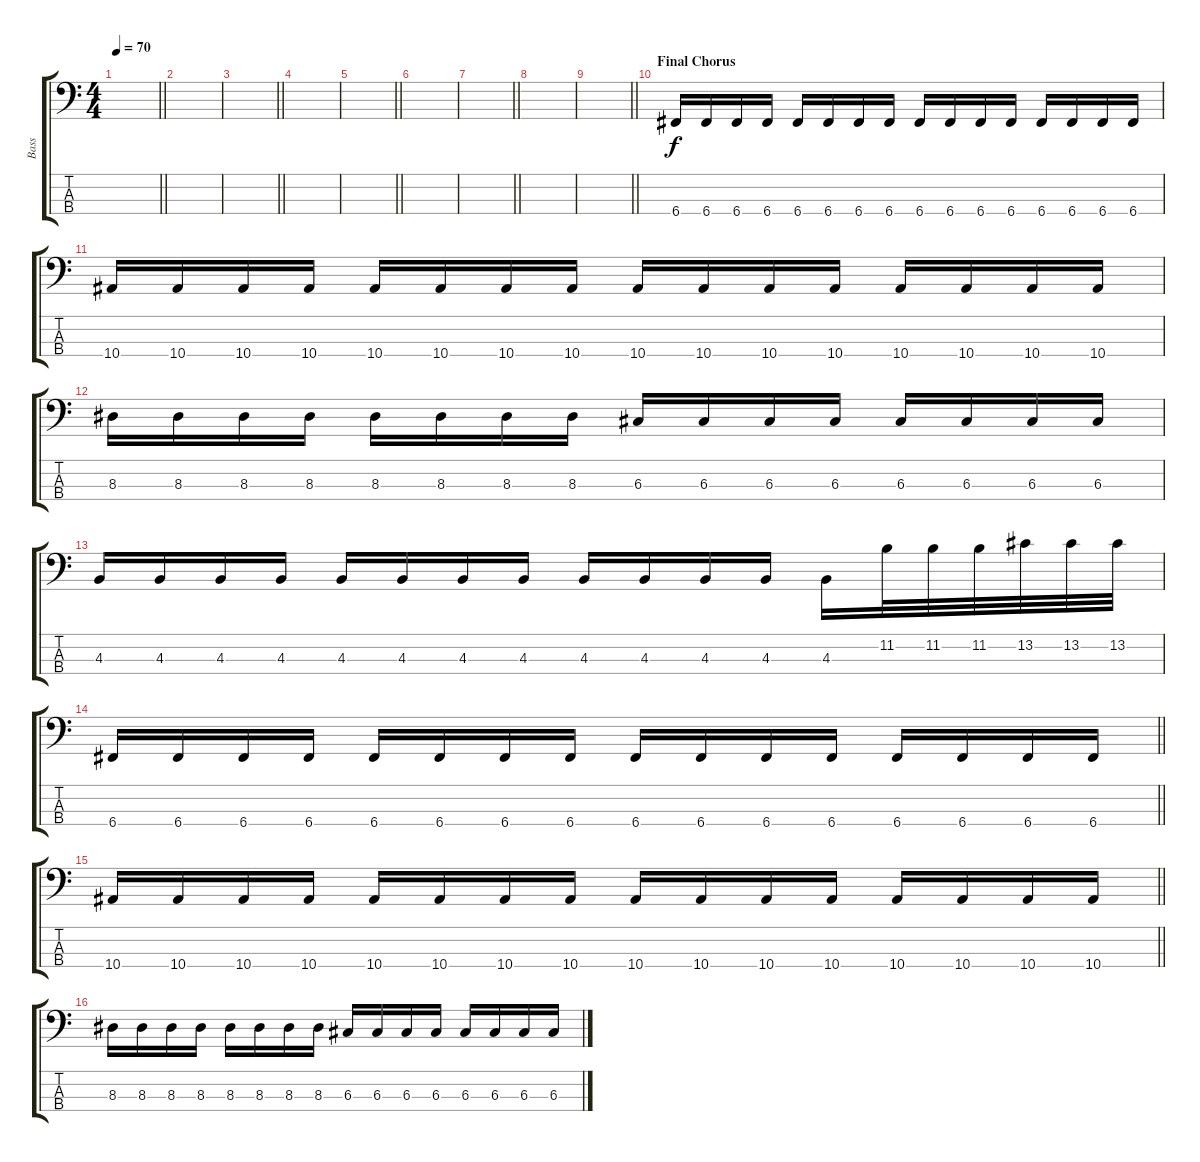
\track ("Bass" "Bass") {instrument electricbassfinger}
\staff {score tabs}
\tuning (F2 C2 G1 C1) {hide}
\ts (4 4)
\tempo 70
\clef f4
\barLineRight lightlight
\ks c
|
|
\barLineRight lightlight
|
|
\barLineRight lightlight
|
|
\barLineRight lightlight
|
|
\barLineRight lightlight
|
\section ("" "Final Chorus")
6.4.16 6.4.16 6.4.16 6.4.16 6.4.16 6.4.16 6.4.16 6.4.16 6.4.16 6.4.16 6.4.16 6.4.16 6.4.16 6.4.16 6.4.16 6.4.16 |
10.4.16 10.4.16 10.4.16 10.4.16 10.4.16 10.4.16 10.4.16 10.4.16 10.4.16 10.4.16 10.4.16 10.4.16 10.4.16 10.4.16 10.4.16 10.4.16 |
8.3.16 8.3.16 8.3.16 8.3.16 8.3.16 8.3.16 8.3.16 8.3.16 6.3.16 6.3.16 6.3.16 6.3.16 6.3.16 6.3.16 6.3.16 6.3.16 |
4.3.16 4.3.16 4.3.16 4.3.16 4.3.16 4.3.16 4.3.16 4.3.16 4.3.16 4.3.16 4.3.16 4.3.16 4.3.16 11.2.32 11.2.32 11.2.32 13.2.32 13.2.32 13.2.32 |
\barLineRight lightlight
6.4.16 6.4.16 6.4.16 6.4.16 6.4.16 6.4.16 6.4.16 6.4.16 6.4.16 6.4.16 6.4.16 6.4.16 6.4.16 6.4.16 6.4.16 6.4.16 |
\barLineRight lightlight
10.4.16 10.4.16 10.4.16 10.4.16 10.4.16 10.4.16 10.4.16 10.4.16 10.4.16 10.4.16 10.4.16 10.4.16 10.4.16 10.4.16 10.4.16 10.4.16 |
8.3.16 8.3.16 8.3.16 8.3.16 8.3.16 8.3.16 8.3.16 8.3.16 6.3.16 6.3.16 6.3.16 6.3.16 6.3.16 6.3.16 6.3.16 6.3.16
